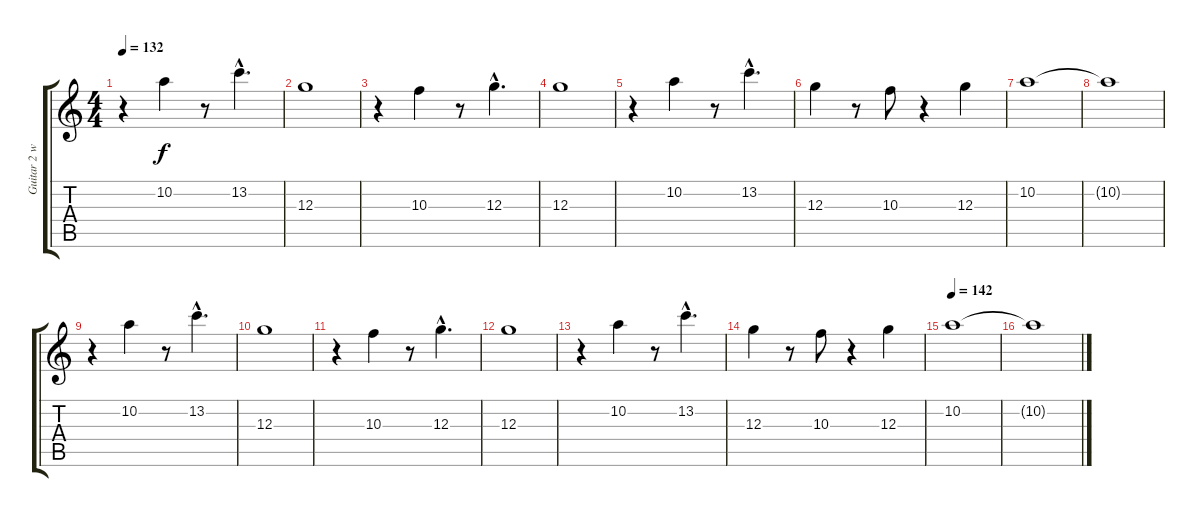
\track ("Guitar 2 w/Clean tone + delay" "Guitar 2 w") {instrument electricguitarclean}
\staff {score tabs}
\tuning (E4 B3 G3 D3 A2 E2) {hide}
\ts (4 4)
\tempo 132
\clef g2
\ks c
r.4{dy f} 10.2.4 r.8 13.2{hac}.4{d} |
12.3.1 |
r.4 10.3.4 r.8 12.3{hac}.4{d} |
12.3.1 |
r.4 10.2.4 r.8 13.2{hac}.4{d} |
12.3.4 r.8 10.3.8 r.4 12.3.4 |
10.2.1 |
10.2{t}.1 |
r.4 10.2.4 r.8 13.2{hac}.4{d} |
12.3.1 |
r.4 10.3.4 r.8 12.3{hac}.4{d} |
12.3.1 |
r.4 10.2.4 r.8 13.2{hac}.4{d} |
12.3.4 r.8 10.3.8 r.4 12.3.4 |
\tempo 142
10.2.1 |
10.2{t}.1
